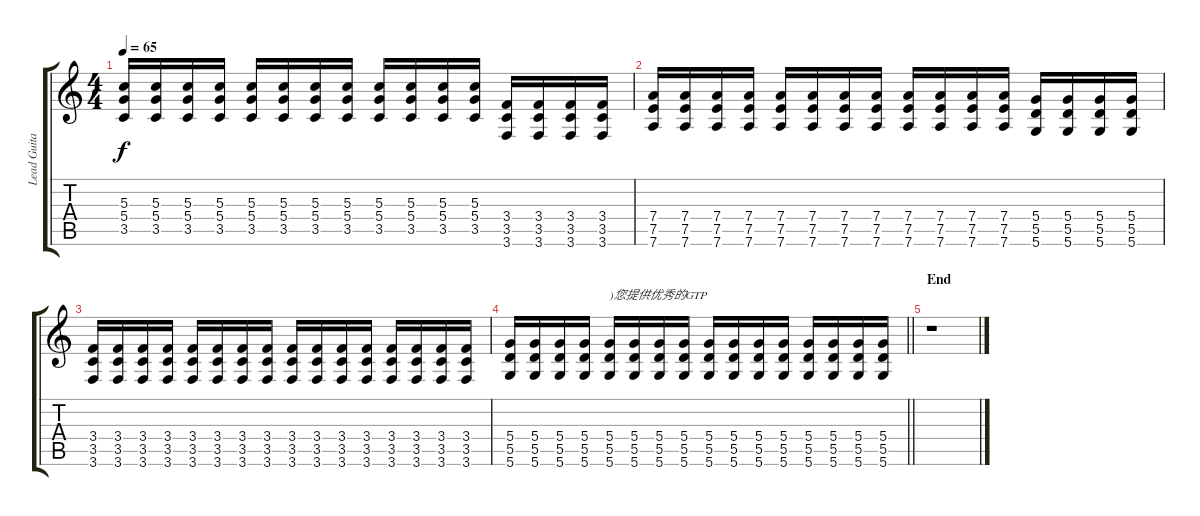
\track ("Lead Guitar" "Lead Guita") {instrument distortionguitar}
\staff {score tabs}
\tuning (E4 B3 G3 D3 A2 D2) {hide}
\ts (4 4)
\tempo 65
\clef g2
\ks c
(5.3 5.4 3.5).16{dy f} (5.3 5.4 3.5).16 (5.3 5.4 3.5).16 (5.3 5.4 3.5).16 (5.3 5.4 3.5).16 (5.3 5.4 3.5).16 (5.3 5.4 3.5).16 (5.3 5.4 3.5).16 (5.3 5.4 3.5).16 (5.3 5.4 3.5).16 (5.3 5.4 3.5).16 (5.3 5.4 3.5).16 (3.4 3.5 3.6).16 (3.4 3.5 3.6).16 (3.4 3.5 3.6).16 (3.4 3.5 3.6).16 |
(7.4 7.5 7.6).16 (7.4 7.5 7.6).16 (7.4 7.5 7.6).16 (7.4 7.5 7.6).16 (7.4 7.5 7.6).16 (7.4 7.5 7.6).16 (7.4 7.5 7.6).16 (7.4 7.5 7.6).16 (7.4 7.5 7.6).16 (7.4 7.5 7.6).16 (7.4 7.5 7.6).16 (7.4 7.5 7.6).16 (5.4 5.5 5.6).16 (5.4 5.5 5.6).16 (5.4 5.5 5.6).16 (5.4 5.5 5.6).16 |
(3.4 3.5 3.6).16 (3.4 3.5 3.6).16 (3.4 3.5 3.6).16 (3.4 3.5 3.6).16 (3.4 3.5 3.6).16 (3.4 3.5 3.6).16 (3.4 3.5 3.6).16 (3.4 3.5 3.6).16 (3.4 3.5 3.6).16 (3.4 3.5 3.6).16 (3.4 3.5 3.6).16 (3.4 3.5 3.6).16 (3.4 3.5 3.6).16 (3.4 3.5 3.6).16 (3.4 3.5 3.6).16 (3.4 3.5 3.6).16 |
\barLineRight lightlight
(5.4 5.5 5.6).16 (5.4 5.5 5.6).16 (5.4 5.5 5.6).16 (5.4 5.5 5.6).16 (5.4 5.5 5.6).16{txt ")您提供优秀的GTP"} (5.4 5.5 5.6).16 (5.4 5.5 5.6).16 (5.4 5.5 5.6).16 (5.4 5.5 5.6).16 (5.4 5.5 5.6).16 (5.4 5.5 5.6).16 (5.4 5.5 5.6).16 (5.4 5.5 5.6).16 (5.4 5.5 5.6).16 (5.4 5.5 5.6).16 (5.4 5.5 5.6).16 |
\section ("" "End")
r.1
